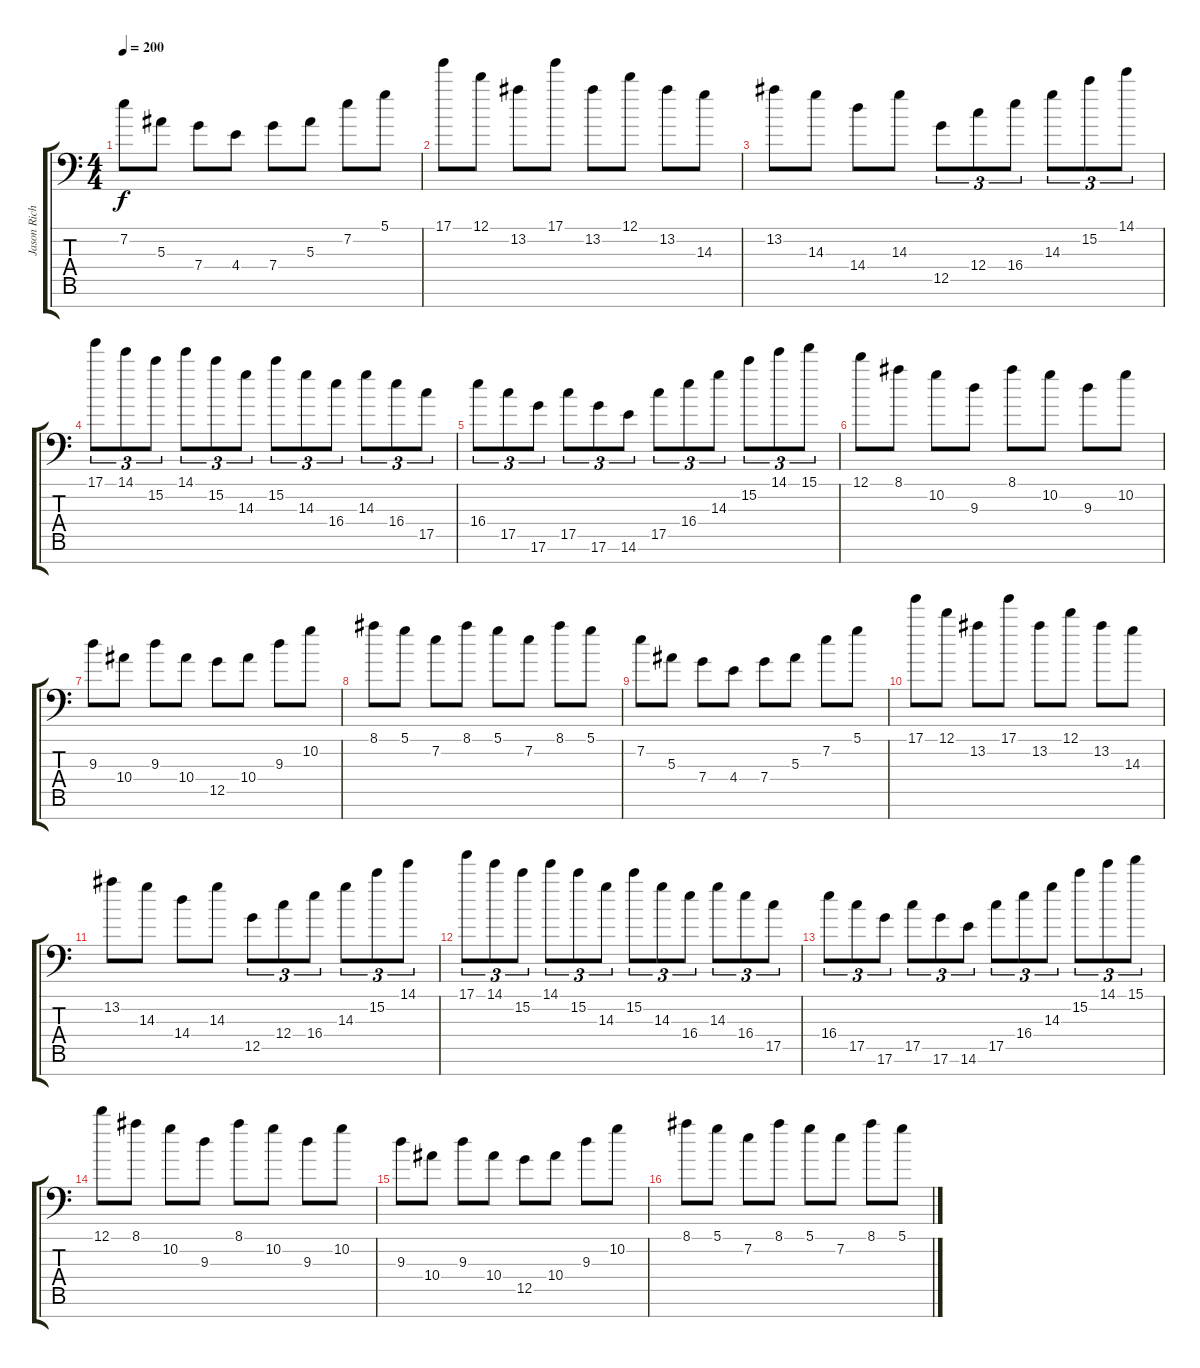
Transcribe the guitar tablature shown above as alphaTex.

\track ("Jason Richardson - lead guitar" "Jason Rich") {instrument distortionguitar}
\staff {score tabs}
\tuning (D4 A3 F3 C3 G2 D2 G1) {hide}
\ts (4 4)
\tempo 200
\clef f4
\ks c
7.2.8{dy f} 5.3.8 7.4.8 4.4.8 7.4.8 5.3.8 7.2.8 5.1.8 |
17.1.8 12.1.8 13.2.8 17.1.8 13.2.8 12.1.8 13.2.8 14.3.8 |
13.2.8 14.3.8 14.4.8 14.3.8 12.5.8{tu (3 2)} 12.4.8{tu (3 2)} 16.4.8{tu (3 2)} 14.3.8{tu (3 2)} 15.2.8{tu (3 2)} 14.1.8{tu (3 2)} |
17.1.8{tu (3 2)} 14.1.8{tu (3 2)} 15.2.8{tu (3 2)} 14.1.8{tu (3 2)} 15.2.8{tu (3 2)} 14.3.8{tu (3 2)} 15.2.8{tu (3 2)} 14.3.8{tu (3 2)} 16.4.8{tu (3 2)} 14.3.8{tu (3 2)} 16.4.8{tu (3 2)} 17.5.8{tu (3 2)} |
16.4.8{tu (3 2)} 17.5.8{tu (3 2)} 17.6.8{tu (3 2)} 17.5.8{tu (3 2)} 17.6.8{tu (3 2)} 14.6.8{tu (3 2)} 17.5.8{tu (3 2)} 16.4.8{tu (3 2)} 14.3.8{tu (3 2)} 15.2.8{tu (3 2)} 14.1.8{tu (3 2)} 15.1.8{tu (3 2)} |
12.1.8{balance 0} 8.1.8 10.2.8 9.3.8 8.1.8 10.2.8 9.3.8 10.2.8 |
9.3.8 10.4.8 9.3.8 10.4.8 12.5.8 10.4.8 9.3.8 10.2.8 |
8.1.8 5.1.8 7.2.8 8.1.8 5.1.8 7.2.8 8.1.8 5.1.8 |
7.2.8 5.3.8 7.4.8 4.4.8 7.4.8 5.3.8 7.2.8 5.1.8 |
17.1.8 12.1.8 13.2.8 17.1.8 13.2.8 12.1.8 13.2.8 14.3.8 |
13.2.8 14.3.8 14.4.8 14.3.8 12.5.8{tu (3 2)} 12.4.8{tu (3 2)} 16.4.8{tu (3 2)} 14.3.8{tu (3 2)} 15.2.8{tu (3 2)} 14.1.8{tu (3 2)} |
17.1.8{tu (3 2)} 14.1.8{tu (3 2)} 15.2.8{tu (3 2)} 14.1.8{tu (3 2)} 15.2.8{tu (3 2)} 14.3.8{tu (3 2)} 15.2.8{tu (3 2)} 14.3.8{tu (3 2)} 16.4.8{tu (3 2)} 14.3.8{tu (3 2)} 16.4.8{tu (3 2)} 17.5.8{tu (3 2)} |
16.4.8{tu (3 2)} 17.5.8{tu (3 2)} 17.6.8{tu (3 2)} 17.5.8{tu (3 2)} 17.6.8{tu (3 2)} 14.6.8{tu (3 2)} 17.5.8{tu (3 2)} 16.4.8{tu (3 2)} 14.3.8{tu (3 2)} 15.2.8{tu (3 2)} 14.1.8{tu (3 2)} 15.1.8{tu (3 2)} |
12.1.8 8.1.8 10.2.8 9.3.8 8.1.8 10.2.8 9.3.8 10.2.8 |
9.3.8 10.4.8 9.3.8 10.4.8 12.5.8 10.4.8 9.3.8 10.2.8 |
8.1.8 5.1.8 7.2.8 8.1.8 5.1.8 7.2.8 8.1.8 5.1.8
